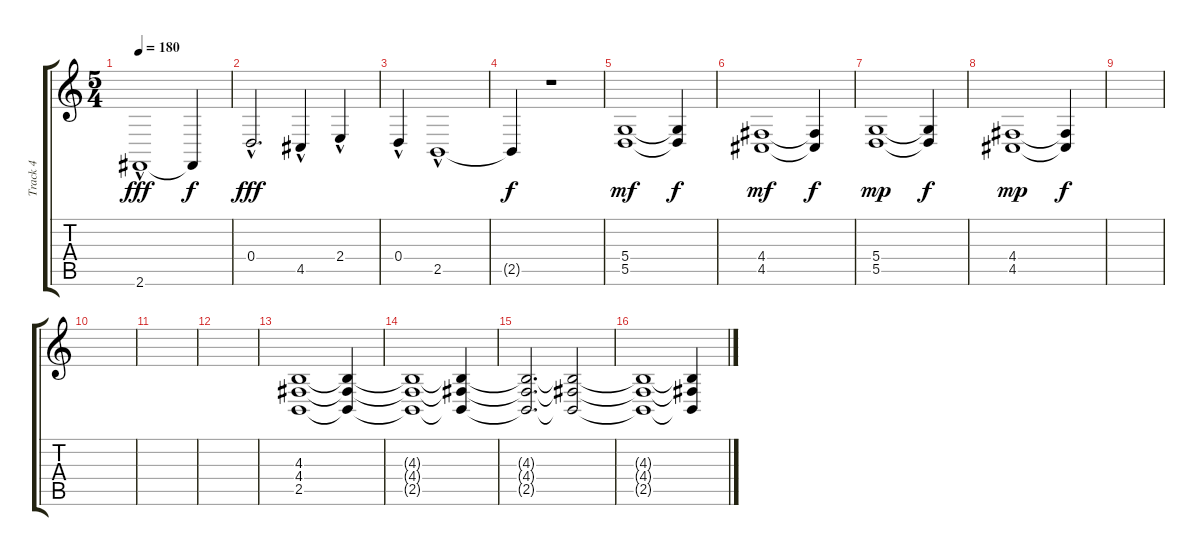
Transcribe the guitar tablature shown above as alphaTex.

\track ("Track 4" "Track 4") {instrument choiraahs}
\staff {score tabs}
\tuning (E4 B3 G3 D3 A2 E2) {hide}
\ts (5 4)
\tempo 180
\clef g2
\ks c
2.6{hac}.1{dy fff volume 13} 2.6{t}.4{dy f} |
0.4{hac}.2{d dy fff} 4.5{hac}.4 2.4{hac}.4 |
0.4{hac}.4 2.5{hac}.1 |
2.5{t}.4{dy f} r.1 |
(5.4 5.5).1{dy mf} (5.4{t} 5.5{t}).4{dy f} |
(4.4 4.5).1{dy mf} (4.4{t} 4.5{t}).4{dy f} |
(5.4 5.5).1{dy mp} (5.4{t} 5.5{t}).4{dy f} |
(4.4 4.5).1{dy mp} (4.4{t} 4.5{t}).4{dy f} |
|
|
|
|
(4.3 4.4 2.5).1{volume 13} (4.3{t} 4.4{t} 2.5{t}).4 |
(4.3{t} 4.4{t} 2.5{t}).1 (4.3{t} 4.4{t} 2.5{t}).4 |
(4.3{t} 4.4{t} 2.5{t}).2{d} (4.3{t} 4.4{t} 2.5{t}).2 |
(4.3{t} 4.4{t} 2.5{t}).1 (4.3{t} 4.4{t} 2.5{t}).4
